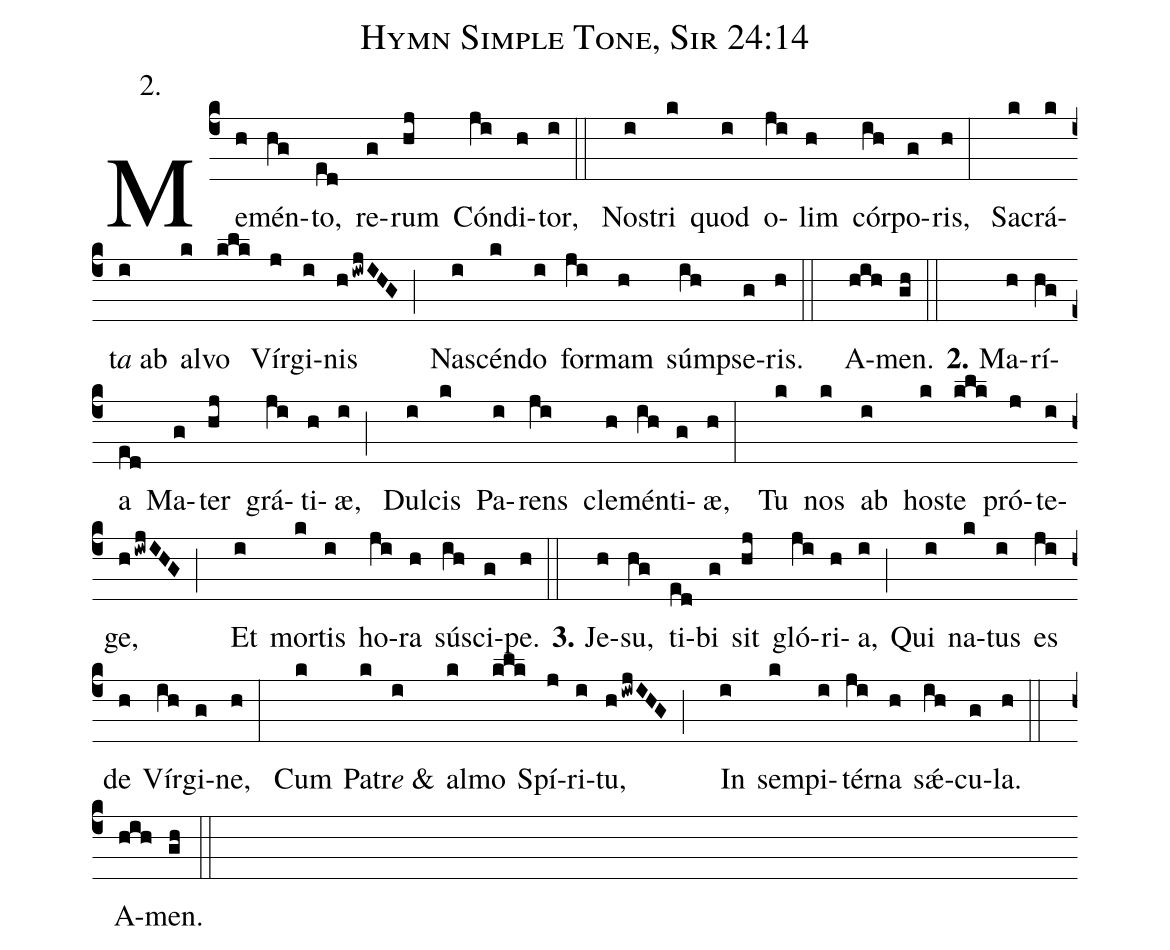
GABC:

name: Hymn Simple Tone, Sir 24:14;
annotation:2.;
%%
(c4) Me(h)mén(hg)to,(ed) re(g)rum(hj) Cón(ji)di(h)tor,(i::)
Nos(i)tri(k) quod(i) o(ji)lim(h) cór(ih)po(g)ris,(h:)
Sa(k)crá(k)t<i>a</i> ab(i) al(k)vo(klk) Vír(j)gi(i)nis(hiwjIHG;)
Na(i)scén(k)do(i) for(ji)mam(h) súmp(ih)se(g)ris.(h::) A(hih)men.(gh::)

<b>2.</b> Ma(h)rí(hg)a(ed) Ma(g)ter(hj) grá(ji)ti(h)æ,(i;)
Dul(i)cis(k) Pa(i)rens(ji) cle(h)mén(ih)ti(g)æ,(h:)
Tu(k) nos(k) ab(i) hos(k)te(klk) pró(j)te(i)ge,(hiwjIHG;)
Et(i) mor(k)tis(i) ho(ji)ra(h) sú(ih)sci(g)pe.(h::)

<b>3.</b> Je(h)su,(hg) ti(ed)bi(g) sit(hj) gló(ji)ri(h)a,(i;)
Qui(i) na(k)tus(i) es(ji) de(h) Vír(ih)gi(g)ne,(h:)
Cum(k) Pa(k)tr<i>e</i> &(i) al(k)mo(klk) Spí(j)ri(i)tu,(hiwjIHG;)
In(i) sem(k)pi(i)tér(ji)na(h) sǽ(ih)cu(g)la.(h::)
A(hih)men.(gh::)
